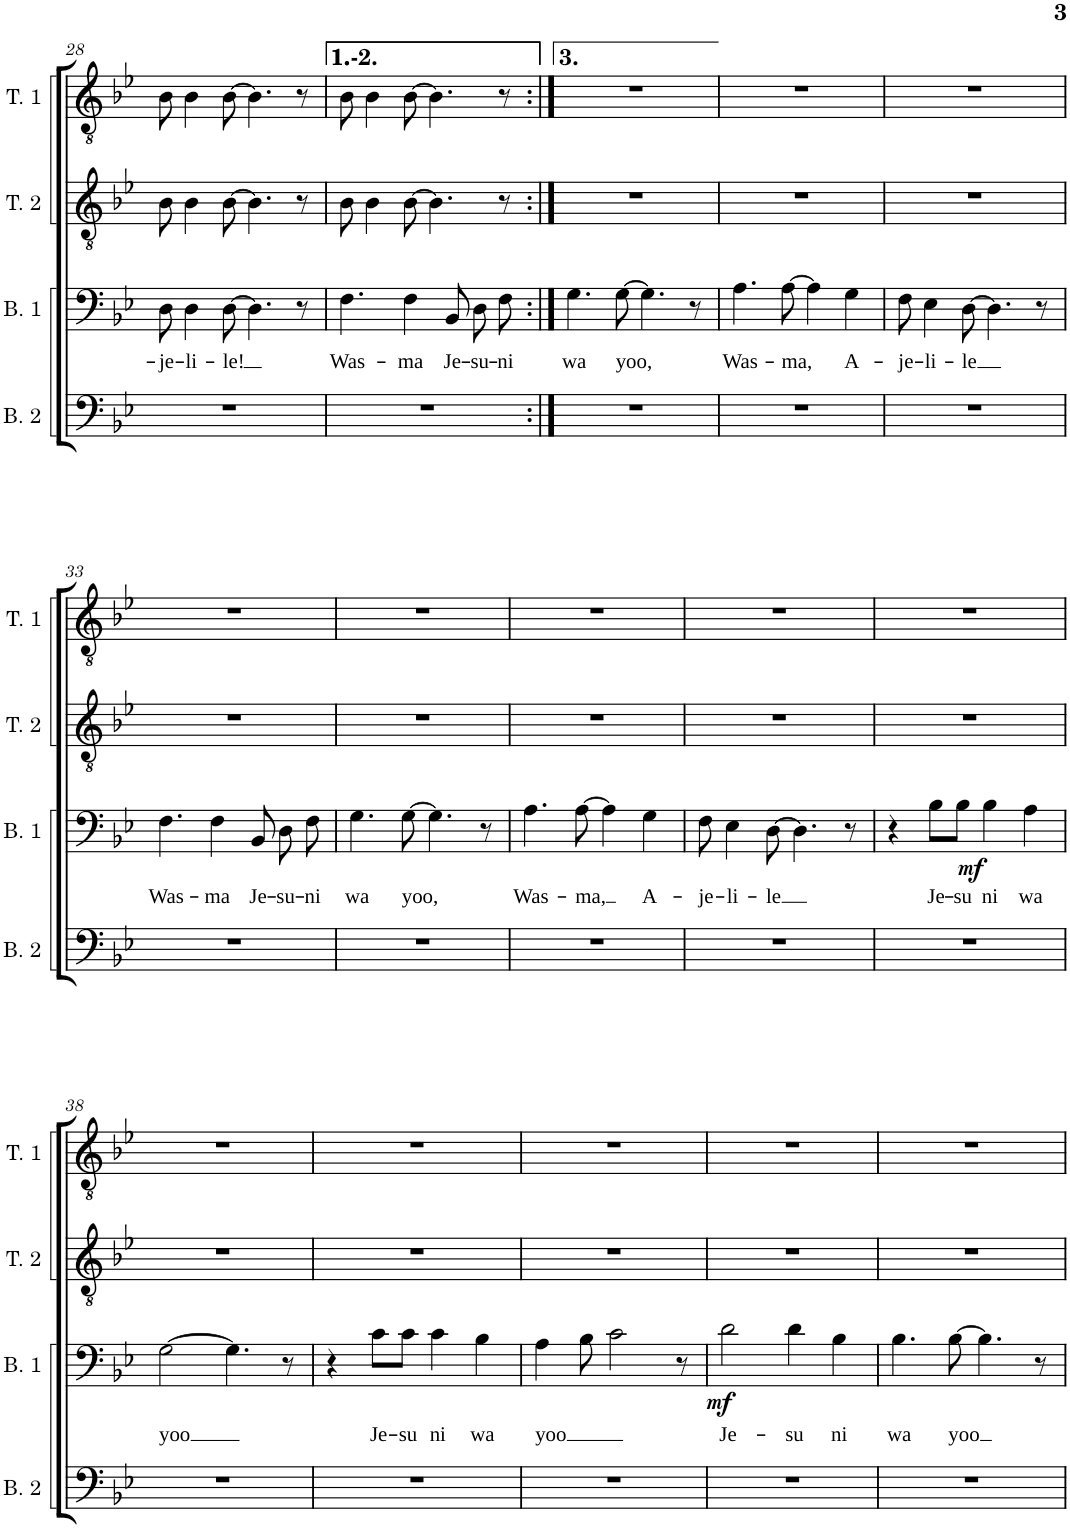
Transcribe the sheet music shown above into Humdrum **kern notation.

**kern	**kern	**text	**dynam	**kern	**kern
*part4	*part3	*part3	*part3	*part2	*part1
*staff4	*staff3	*staff3	*staff3	*staff2	*staff1
*I"Bass 2	*I"Bass 1	*	*	*I"Tenor 2	*I"Tenor 1
*I'B. 2	*I'B. 1	*	*	*I'T. 2	*I'T. 1
!!LO:PB:g=z
*clefF4	*clefF4	*	*	*clefGv2	*clefGv2
*k[b-e-]	*k[b-e-]	*	*	*k[b-e-]	*k[b-e-]
*M4/4	*M4/4	*	*	*M4/4	*M4/4
=28	=28	=28	=28	=28	=28
!	!	!LO:LY:b	!	!	!
1r	8D\	-je-	.	8B-\	8B-\
!	!	!LO:LY:b	!	!	!
.	4D\	-li-	.	4B-\	4B-\
!	!	!LO:LY:b	!	!	!
.	[8D\	-le!	.	[8B-\	[8B-\
.	4.D\]	.	.	4.B-\]	4.B-\]
.	8r	.	.	8r	8r
=29	=29	=29	=29	=29	=29
!	!	!LO:LY:b	!	!	!
1r	4.F\	Was-	.	8B-\	8B-\
.	.	.	.	4B-\	4B-\
!	!	!LO:LY:b	!	!	!
.	4F\	-ma	.	[8B-\	[8B-\
.	.	.	.	4.B-\]	4.B-\]
!	!	!LO:LY:b	!	!	!
.	8BB-/	-Je-	.	.	.
!	!	!LO:LY:b	!	!	!
.	8D\	-su-	.	.	.
!	!	!LO:LY:b	!	!	!
.	8F\	-ni	.	8r	8r
=30:|!	=30:|!	=30:|!	=30:|!	=30:|!	=30:|!
!	!	!LO:LY:b	!	!	!
1r	4.G\	wa	.	1r	1r
!	!	!LO:LY:b	!	!	!
.	[8G\	yoo,	.	.	.
.	4.G\]	.	.	.	.
.	8r	.	.	.	.
=31	=31	=31	=31	=31	=31
!	!	!LO:LY:b	!	!	!
1r	4.A\	Was-	.	1r	1r
!	!	!LO:LY:b	!	!	!
.	[8A\	-ma,	.	.	.
.	4A\]	.	.	.	.
!	!	!LO:LY:b	!	!	!
.	4G\	A-	.	.	.
=32	=32	=32	=32	=32	=32
!	!	!LO:LY:b	!	!	!
1r	8F\	-je-	.	1r	1r
!	!	!LO:LY:b	!	!	!
.	4E-\	-li-	.	.	.
!	!	!LO:LY:b	!	!	!
.	[8D\	-le	.	.	.
.	4.D\]	.	.	.	.
.	8r	.	.	.	.
!!LO:LB:g=z
=33	=33	=33	=33	=33	=33
!	!	!LO:LY:b	!	!	!
1r	4.F\	Was-	.	1r	1r
!	!	!LO:LY:b	!	!	!
.	4F\	-ma	.	.	.
!	!	!LO:LY:b	!	!	!
.	8BB-/	-Je-	.	.	.
!	!	!LO:LY:b	!	!	!
.	8D\	-su-	.	.	.
!	!	!LO:LY:b	!	!	!
.	8F\	-ni	.	.	.
=34	=34	=34	=34	=34	=34
!	!	!LO:LY:b	!	!	!
1r	4.G\	wa	.	1r	1r
!	!	!LO:LY:b	!	!	!
.	[8G\	yoo,	.	.	.
.	4.G\]	.	.	.	.
.	8r	.	.	.	.
=35	=35	=35	=35	=35	=35
!	!	!LO:LY:b	!	!	!
1r	4.A\	Was-	.	1r	1r
!	!	!LO:LY:b	!	!	!
.	[8A\	-ma,	.	.	.
.	4A\]	.	.	.	.
!	!	!LO:LY:b	!	!	!
.	4G\	A-	.	.	.
=36	=36	=36	=36	=36	=36
!	!	!LO:LY:b	!	!	!
1r	8F\	-je-	.	1r	1r
!	!	!LO:LY:b	!	!	!
.	4E-\	-li-	.	.	.
!	!	!LO:LY:b	!	!	!
.	[8D\	-le	.	.	.
.	4.D\]	.	.	.	.
.	8r	.	.	.	.
=37	=37	=37	=37	=37	=37
1r	4r	.	.	1r	1r
!	!	!LO:LY:b	!LO:DY:b	!	!
.	8B-\L	Je-	mf	.	.
!	!	!LO:LY:b	!	!	!
.	8B-\J	-su	.	.	.
!	!	!LO:LY:b	!	!	!
.	4B-\	ni	.	.	.
!	!	!LO:LY:b	!	!	!
.	4A\	wa	.	.	.
!!LO:LB:g=z
=38	=38	=38	=38	=38	=38
!	!	!LO:LY:b	!	!	!
1r	[2G\	yoo	.	1r	1r
.	4.G\]	.	.	.	.
.	8r	.	.	.	.
=39	=39	=39	=39	=39	=39
1r	4r	.	.	1r	1r
!	!	!LO:LY:b	!	!	!
.	8c\L	Je-	.	.	.
!	!	!LO:LY:b	!	!	!
.	8c\J	-su	.	.	.
!	!	!LO:LY:b	!	!	!
.	4c\	ni	.	.	.
!	!	!LO:LY:b	!	!	!
.	4B-\	wa	.	.	.
=40	=40	=40	=40	=40	=40
!	!	!LO:LY:b	!	!	!
1r	4A\	yoo	.	1r	1r
.	8B-\	.	.	.	.
.	2c\	.	.	.	.
.	8r	.	.	.	.
=41	=41	=41	=41	=41	=41
!	!	!LO:LY:b	!LO:DY:b	!	!
1r	2d\	Je-	mf	1r	1r
!	!	!LO:LY:b	!	!	!
.	4d\	-su	.	.	.
!	!	!LO:LY:b	!	!	!
.	4B-\	ni	.	.	.
=42	=42	=42	=42	=42	=42
!	!	!LO:LY:b	!	!	!
1r	4.B-\	wa	.	1r	1r
!	!	!LO:LY:b	!	!	!
.	[8B-\	yoo	.	.	.
.	4.B-\]	.	.	.	.
.	8r	.	.	.	.
=	=	=	=	=	=
*-	*-	*-	*-	*-	*-
